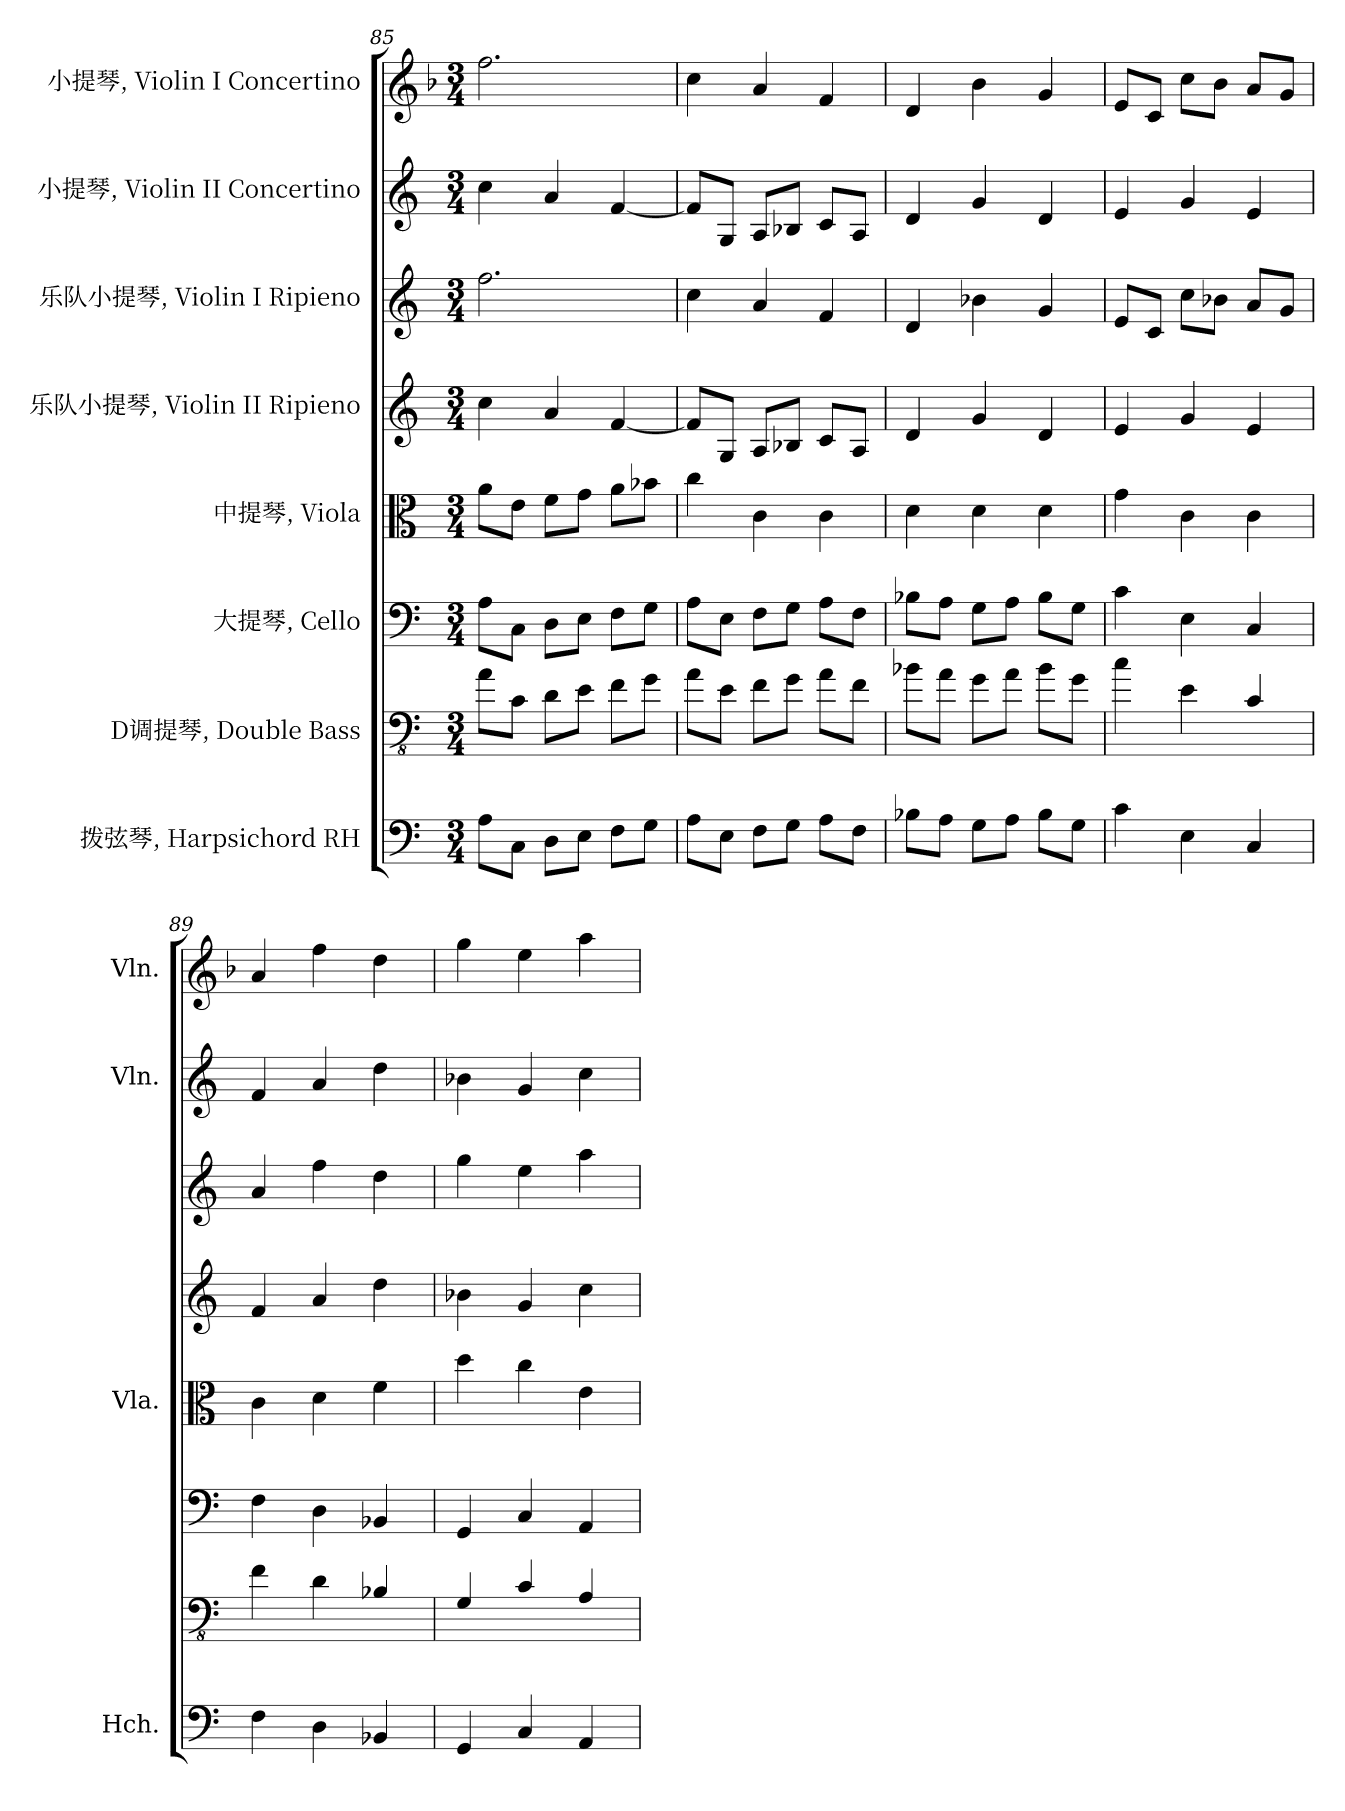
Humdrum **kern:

**kern	**kern	**kern	**kern	**kern	**kern	**kern	**kern
*part8	*part7	*part6	*part5	*part4	*part3	*part2	*part1
*staff8	*staff7	*staff6	*staff5	*staff4	*staff3	*staff2	*staff1
*I"拨弦琴, Harpsichord RH	*I"D调提琴, Double Bass	*I"大提琴, Cello	*I"中提琴, Viola	*I"乐队小提琴, Violin II Ripieno	*I"乐队小提琴, Violin I Ripieno	*I"小提琴, Violin II Concertino	*I"小提琴, Violin I Concertino
*I'Hch.	*	*	*I'Vla.	*	*	*I'Vln.	*I'Vln.
*clefF4	*clefFv4	*clefF4	*clefC3	*clefG2	*clefG2	*clefG2	*clefG2
*	*ITrd7c12	*	*	*	*	*	*
*k[]	*k[]	*k[]	*k[]	*k[]	*k[]	*k[]	*k[b-]
*M3/4	*M3/4	*M3/4	*M3/4	*M3/4	*M3/4	*M3/4	*M3/4
=85	=85	=85	=85	=85	=85	=85	=85
8A\L	8AA\L	8A\L	8a\L	4cc\	2.ff\	4cc\	2.ff\
8C\J	8CC\J	8C\J	8e\J	.	.	.	.
8D\L	8DD\L	8D\L	8f\L	4a/	.	4a/	.
8E\J	8EE\J	8E\J	8g\J	.	.	.	.
8F\L	8FF\L	8F\L	8a\L	[4f/	.	[4f/	.
8G\J	8GG\J	8G\J	8b-X\J	.	.	.	.
!!LO:PB:g=z
=86	=86	=86	=86	=86	=86	=86	=86
8A\L	8AA\L	8A\L	4cc\	8f/L]	4cc\	8f/L]	4cc\
8E\J	8EE\J	8E\J	.	8G/J	.	8G/J	.
8F\L	8FF\L	8F\L	4c\	8A/L	4a/	8A/L	4a/
8G\J	8GG\J	8G\J	.	8B-X/J	.	8B-X/J	.
8A\L	8AA\L	8A\L	4c\	8c/L	4f/	8c/L	4f/
8F\J	8FF\J	8F\J	.	8A/J	.	8A/J	.
=87	=87	=87	=87	=87	=87	=87	=87
8B-X\L	8BB-X\L	8B-X\L	4d\	4d/	4d/	4d/	4d/
8A\J	8AA\J	8A\J	.	.	.	.	.
8G\L	8GG\L	8G\L	4d\	4g/	4b-X\	4g/	4b-\
8A\J	8AA\J	8A\J	.	.	.	.	.
8B-\L	8BB-\L	8B-\L	4d\	4d/	4g/	4d/	4g/
8G\J	8GG\J	8G\J	.	.	.	.	.
=88	=88	=88	=88	=88	=88	=88	=88
4c\	4C\	4c\	4g\	4e/	8e/L	4e/	8e/L
.	.	.	.	.	8c/J	.	8c/J
4E\	4EE\	4E\	4c\	4g/	8cc\L	4g/	8cc\L
.	.	.	.	.	8b-X\J	.	8b-\J
4C/	4CC/	4C/	4c\	4e/	8a/L	4e/	8a/L
.	.	.	.	.	8g/J	.	8g/J
=89	=89	=89	=89	=89	=89	=89	=89
4F\	4FF\	4F\	4c\	4f/	4a/	4f/	4a/
4D\	4DD\	4D\	4d\	4a/	4ff\	4a/	4ff\
4BB-X/	4BBB-X/	4BB-X/	4f\	4dd\	4dd\	4dd\	4dd\
=90	=90	=90	=90	=90	=90	=90	=90
4GG/	4GGG/	4GG/	4dd\	4b-X\	4gg\	4b-X\	4gg\
4C/	4CC/	4C/	4cc\	4g/	4ee\	4g/	4ee\
4AA/	4AAA/	4AA/	4e\	4cc\	4aa\	4cc\	4aa\
=	=	=	=	=	=	=	=
*-	*-	*-	*-	*-	*-	*-	*-
